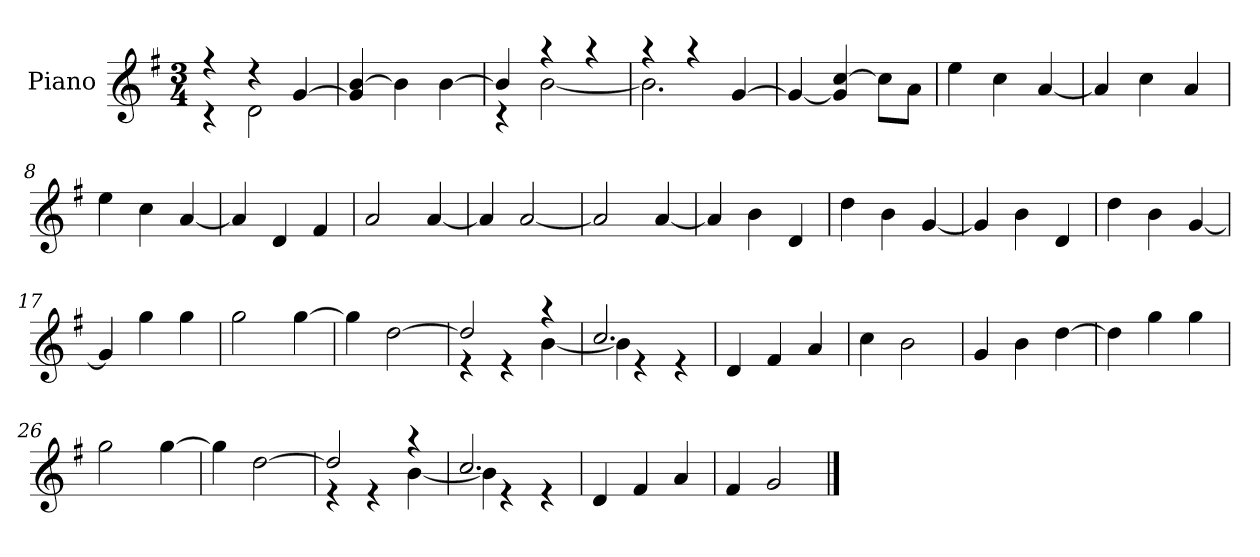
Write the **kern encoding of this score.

**kern
*part1
*staff1
*I"Piano
*I'P-no
*clefG2
*k[f#]
*M3/4
*MM180
=1
*^
4r	4r
4r	2d\
[4g/	.
*v	*v
=2
4g/] [4b/
4b\]
[4b\
=3
*^
4b/]	4r
4r	[2b\
4r	.
=4	=4
4r	2.b\]
4r	.
[4g/	.
*v	*v
=5
4g/_
4g/] [4cc/
8cc\L]
8a\J
=6
4ee\
4cc\
[4a/
=7
4a/]
4cc\
4a/
=8
4ee\
4cc\
[4a/
=9
4a/]
4d/
4f#/
=10
2a/
[4a/
!!LO:LB:g=z
=11
4a/]
[2a/
=12
2a/]
[4a/
=13
4a/]
4b\
4d/
=14
4dd\
4b\
[4g/
=15
4g/]
4b\
4d/
=16
4dd\
4b\
[4g/
=17
4g/]
4gg\
4gg\
=18
2gg\
[4gg\
=19
4gg\]
[2dd\
=20
*^
2dd/]	4r
.	4r
4r	[4b\
=21	=21
2.cc/	4b\]
.	4r
.	4r
*v	*v
=22
4d/
4f#/
4a/
!!LO:LB:g=z
=23
4cc\
2b\
=24
4g/
4b\
[4dd\
=25
4dd\]
4gg\
4gg\
=26
2gg\
[4gg\
=27
4gg\]
[2dd\
=28
*^
2dd/]	4r
.	4r
4r	[4b\
=29	=29
2.cc/	4b\]
.	4r
.	4r
*v	*v
=30
4d/
4f#/
4a/
=31
4f#/
2g/
==
*-
